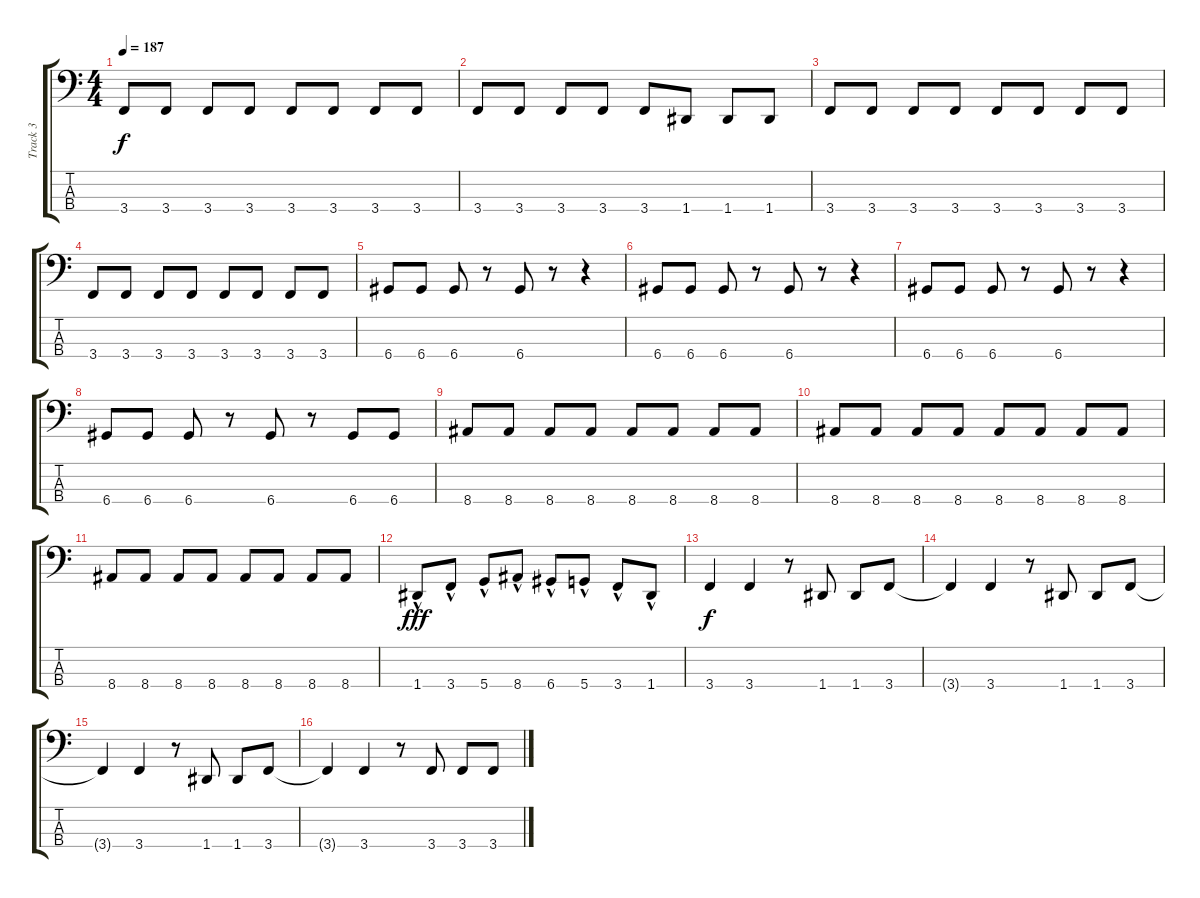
\track ("Track 3" "Track 3") {instrument electricbassfinger}
\staff {score tabs}
\tuning (F2 C2 G1 D1) {hide}
\ts (4 4)
\tempo 187
\clef f4
\ks c
3.4.8{dy f} 3.4.8 3.4.8 3.4.8 3.4.8 3.4.8 3.4.8 3.4.8 |
3.4.8 3.4.8 3.4.8 3.4.8 3.4.8 1.4.8 1.4.8 1.4.8 |
3.4.8 3.4.8 3.4.8 3.4.8 3.4.8 3.4.8 3.4.8 3.4.8 |
3.4.8 3.4.8 3.4.8 3.4.8 3.4.8 3.4.8 3.4.8 3.4.8 |
6.4.8 6.4.8 6.4.8 r.8 6.4.8 r.8 r.4 |
6.4.8 6.4.8 6.4.8 r.8 6.4.8 r.8 r.4 |
6.4.8 6.4.8 6.4.8 r.8 6.4.8 r.8 r.4 |
6.4.8 6.4.8 6.4.8 r.8 6.4.8 r.8 6.4.8 6.4.8 |
8.4.8 8.4.8 8.4.8 8.4.8 8.4.8 8.4.8 8.4.8 8.4.8 |
8.4.8 8.4.8 8.4.8 8.4.8 8.4.8 8.4.8 8.4.8 8.4.8 |
8.4.8 8.4.8 8.4.8 8.4.8 8.4.8 8.4.8 8.4.8 8.4.8 |
1.4{hac}.8{dy fff} 3.4{hac}.8 5.4{hac}.8 8.4{hac}.8 6.4{hac}.8 5.4{hac}.8 3.4{hac}.8 1.4{hac}.8 |
3.4.4{dy f} 3.4.4 r.8 1.4.8 1.4.8 3.4.8 |
3.4{t}.4 3.4.4 r.8 1.4.8 1.4.8 3.4.8 |
3.4{t}.4 3.4.4 r.8 1.4.8 1.4.8 3.4.8 |
3.4{t}.4 3.4.4 r.8 3.4.8 3.4.8 3.4.8
